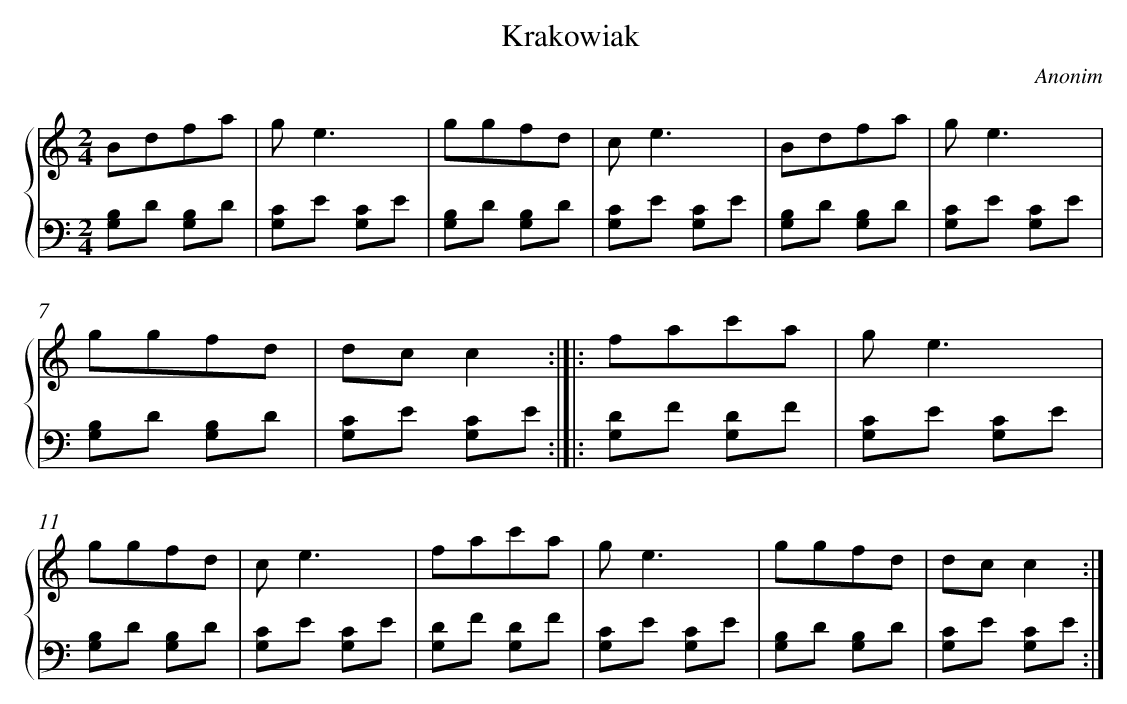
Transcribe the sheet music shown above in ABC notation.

X:1
T: Krakowiak
C: Anonim
L: 1/8
M: 2/4
%%staves {1 2}
V: 1 clef=treble
V: 2 clef=bass
K: C
[V:1] Bdfa |
[V:2] [B,G,]D [B,G,]D |
[V:1] ge3 |
[V:2] [CG,]E [CG,]E |
[V:1] ggfd |
[V:2] [B,G,]D [B,G,]D |
[V:1] ce3 |
[V:2] [CG,]E [CG,]E |
[V:1] Bdfa |
[V:2] [B,G,]D [B,G,]D |
[V:1] ge3 |
[V:2] [CG,]E [CG,]E |
[V:1] ggfd |
[V:2] [B,G,]D [B,G,]D |
[V:1] dcc2 :|]|:
[V:2] [CG,]E [CG,]E :|]|:
[V:1] fac'a |
[V:2] [DG,]F [DG,]F |
[V:1] ge3 |
[V:2] [CG,]E [CG,]E |
[V:1] ggfd |
[V:2] [B,G,]D [B,G,]D |
[V:1] ce3 |
[V:2] [CG,]E [CG,]E |
[V:1] fac'a |
[V:2] [DG,]F [DG,]F |
[V:1] ge3 |
[V:2] [CG,]E [CG,]E |
[V:1] ggfd |
[V:2] [B,G,]D [B,G,]D |
[V:1] dcc2 :|]
[V:2] [CG,]E [CG,]E :|]
